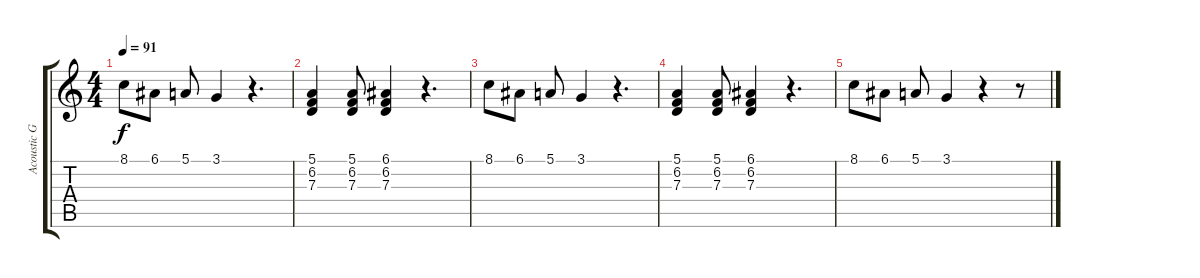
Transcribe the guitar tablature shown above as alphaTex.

\track ("Acoustic Grand Piano" "Acoustic G") {instrument acousticgrandpiano}
\staff {score tabs}
\tuning (E4 B3 G3 D3 A2 E2) {hide}
\ts (4 4)
\tempo 91
\clef g2
\ks c
8.1.8{dy f volume 11} 6.1.8{volume 11} 5.1.8{volume 11} 3.1.4{volume 11} r.4{d} |
(5.1 6.2 7.3).4{volume 10} (5.1 6.2 7.3).8{volume 10} (6.1 6.2 7.3).4{volume 10} r.4{d} |
8.1.8{volume 9} 6.1.8{volume 9} 5.1.8{volume 9} 3.1.4{volume 8} r.4{d} |
(5.1 6.2 7.3).4{volume 8} (5.1 6.2 7.3).8{volume 7} (6.1 6.2 7.3).4{volume 6} r.4{d} |
8.1.8{volume 4} 6.1.8{volume 3} 5.1.8{volume 3} 3.1.4{volume 2} r.4 r.8
